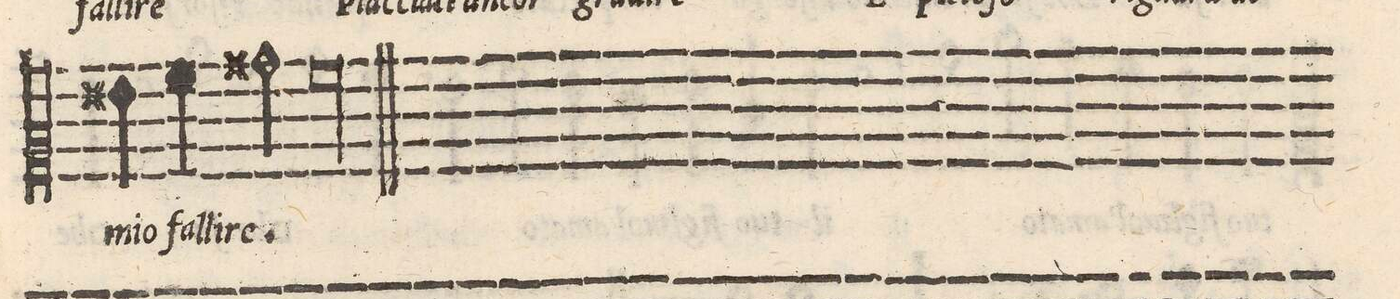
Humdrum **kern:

**kern	**text
*I"ALTO	*
*clefC2	*
*k[]	*
*met(C|)	*
*M2/1	*
4g#X\	mio
4a\	fal-
2bn\	-li-
=31-	=31-
[0al	-re.
=32-	=32-
0a]	.
==	==
*-	*-
